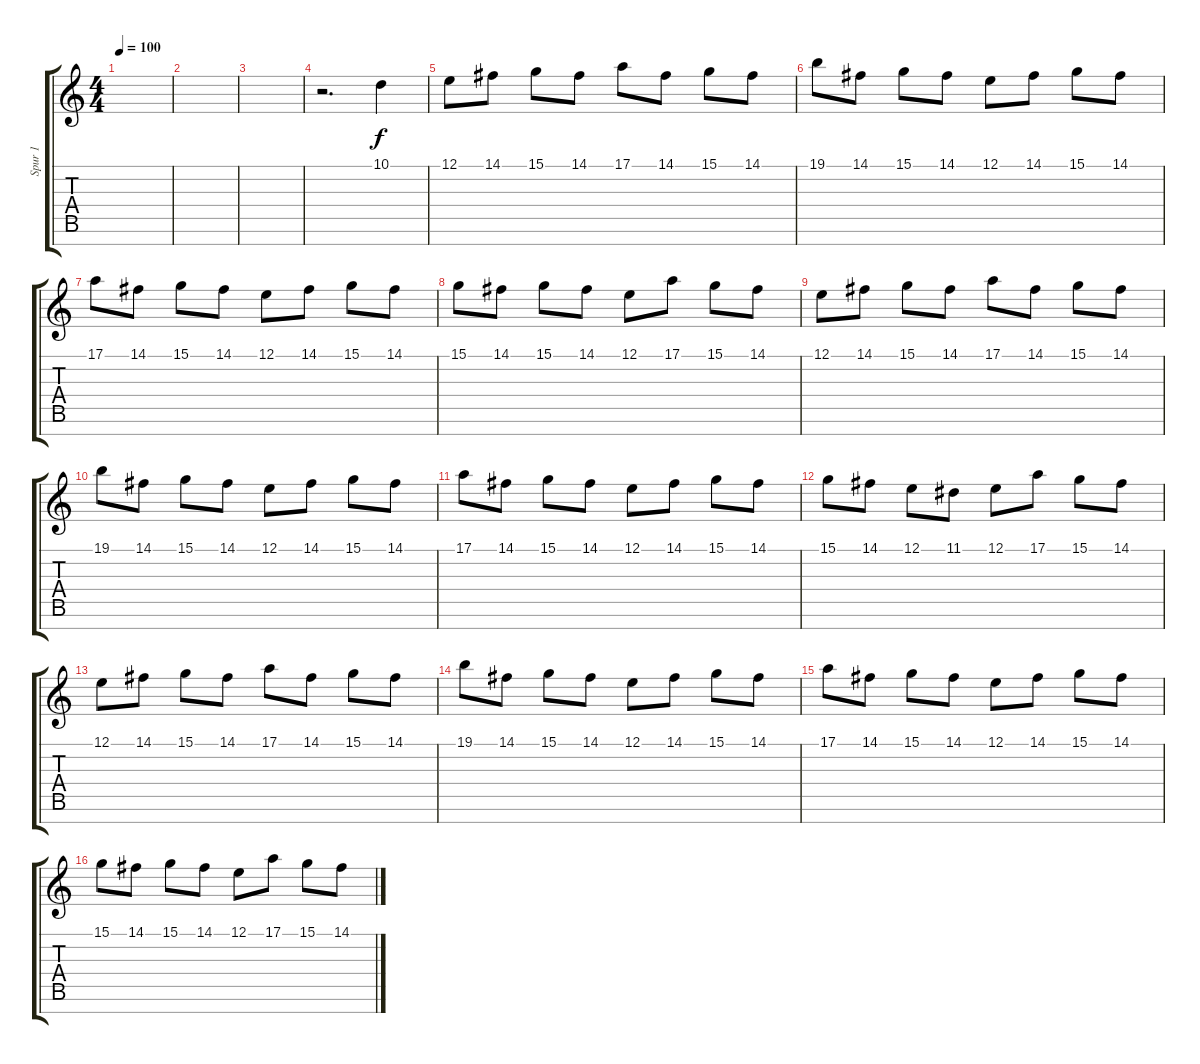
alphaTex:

\track ("Spur 1" "Spur 1") {instrument acousticgrandpiano}
\staff {score tabs}
\tuning (E4 B3 G3 D3 A2 E2 B1) {hide}
\ts (4 4)
\tempo 100
\clef g2
\ks c
|
|
|
r.2{d} 10.1.4 |
12.1.8 14.1.8 15.1.8 14.1.8 17.1.8 14.1.8 15.1.8 14.1.8 |
19.1.8 14.1.8 15.1.8 14.1.8 12.1.8 14.1.8 15.1.8 14.1.8 |
17.1.8 14.1.8 15.1.8 14.1.8 12.1.8 14.1.8 15.1.8 14.1.8 |
15.1.8 14.1.8 15.1.8 14.1.8 12.1.8 17.1.8 15.1.8 14.1.8 |
12.1.8 14.1.8 15.1.8 14.1.8 17.1.8 14.1.8 15.1.8 14.1.8 |
19.1.8 14.1.8 15.1.8 14.1.8 12.1.8 14.1.8 15.1.8 14.1.8 |
17.1.8 14.1.8 15.1.8 14.1.8 12.1.8 14.1.8 15.1.8 14.1.8 |
15.1.8 14.1.8 12.1.8 11.1.8 12.1.8 17.1.8 15.1.8 14.1.8 |
12.1.8 14.1.8 15.1.8 14.1.8 17.1.8 14.1.8 15.1.8 14.1.8 |
19.1.8 14.1.8 15.1.8 14.1.8 12.1.8 14.1.8 15.1.8 14.1.8 |
17.1.8 14.1.8 15.1.8 14.1.8 12.1.8 14.1.8 15.1.8 14.1.8 |
15.1.8 14.1.8 15.1.8 14.1.8 12.1.8 17.1.8 15.1.8 14.1.8
